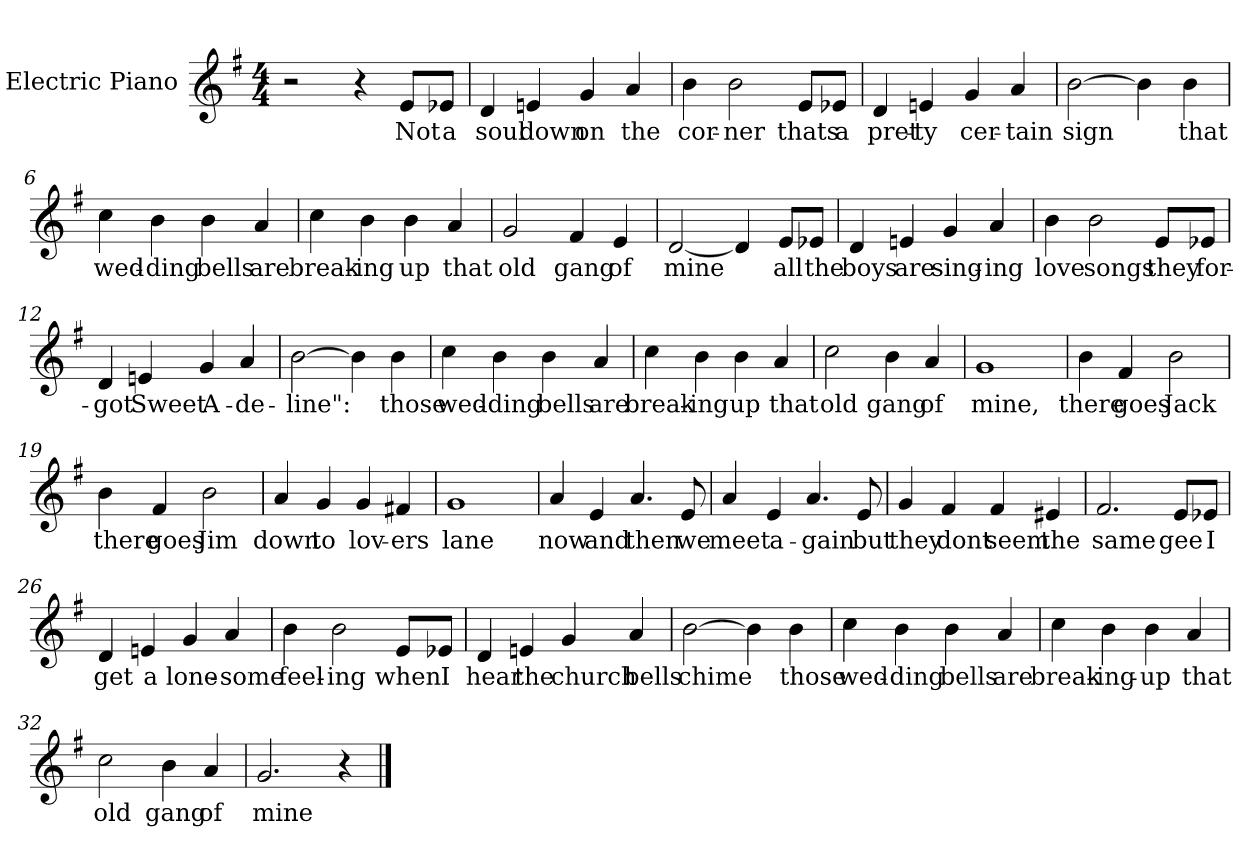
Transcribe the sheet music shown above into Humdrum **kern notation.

**kern	**text
*part1	*part1
*staff1	*staff1
*I"Electric Piano	*
*I'E.Pno	*
*clefG2	*
*k[f#]	*
*G:	*
*M4/4	*
=1	=1
2r	.
4r	.
8e/L	Not
8e-X/J	a
=2	=2
4d/	soul
4en/	down
4g/	on
4a/	the
=3	=3
4b\	cor-
2b\	-ner
8e/L	thats
8e-X/J	a
=4	=4
4d/	pret-
4en/	-ty
4g/	cer-
4a/	-tain
!!LO:LB:g=z
=5	=5
[2b\	sign
4b\]	.
4b\	that
=6	=6
4cc\	wed-
4b\	-ding
4b\	bells
4a/	are
=7	=7
4cc\	break-
4b\	-ing
4b\	up
4a/	that
=8	=8
2g/	old
4f#/	gang
4e/	of
!!LO:LB:g=z
=9	=9
[2d/	mine
4d/]	.
8e/L	all
8e-X/J	the
=10	=10
4d/	boys
4en/	are
4g/	sing-
4a/	-ing
=11	=11
4b\	love
2b\	songs
8e/L	they
8e-X/J	for-
=12	=12
4d/	-got
4en/	Sweet
4g/	A-
4a/	-de-
!!LO:LB:g=z
=13	=13
[2b\	-line":
4b\]	.
4b\	those
=14	=14
4cc\	wed-
4b\	-ding
4b\	bells
4a/	are
=15	=15
4cc\	break-
4b\	-ing
4b\	up
4a/	that
=16	=16
2cc\	old
4b\	gang
4a/	of
=17	=17
1g	mine,
!!LO:LB:g=z
=18	=18
4b\	there
4f#/	goes
2b\	Jack
=19	=19
4b\	there
4f#/	goes
2b\	Jim
=20	=20
4a/	down
4g/	to
4g/	lov-
4f#X/	-ers
=21	=21
1g	lane
=22	=22
4a/	now
4e/	and
4.a/	then
8e/	we
!!LO:LB:g=z
=23	=23
4a/	meet
4e/	a-
4.a/	-gain
8e/	but
=24	=24
4g/	they
4f#/	dont
4f#/	seem
4e#X/	the
=25	=25
2.f#/	same
8e/L	gee
8e-X/J	I
=26	=26
4d/	get
4en/	a
4g/	lone-
4a/	-some
!!LO:LB:g=z
=27	=27
4b\	feel-
2b\	ing
8e/L	when
8e-X/J	I
=28	=28
4d/	hear
4en/	the
4g/	church
4a/	bells
=29	=29
[2b\	chime
4b\]	.
4b\	those
=30	=30
4cc\	wed-
4b\	-ding
4b\	bells
4a/	are
!!LO:LB:g=z
=31	=31
4cc\	break-
4b\	-ing-
4b\	up
4a/	that
=32	=32
2cc\	old
4b\	gang
4a/	of
=33	=33
2.g/	mine
4r	.
==	==
*-	*-
